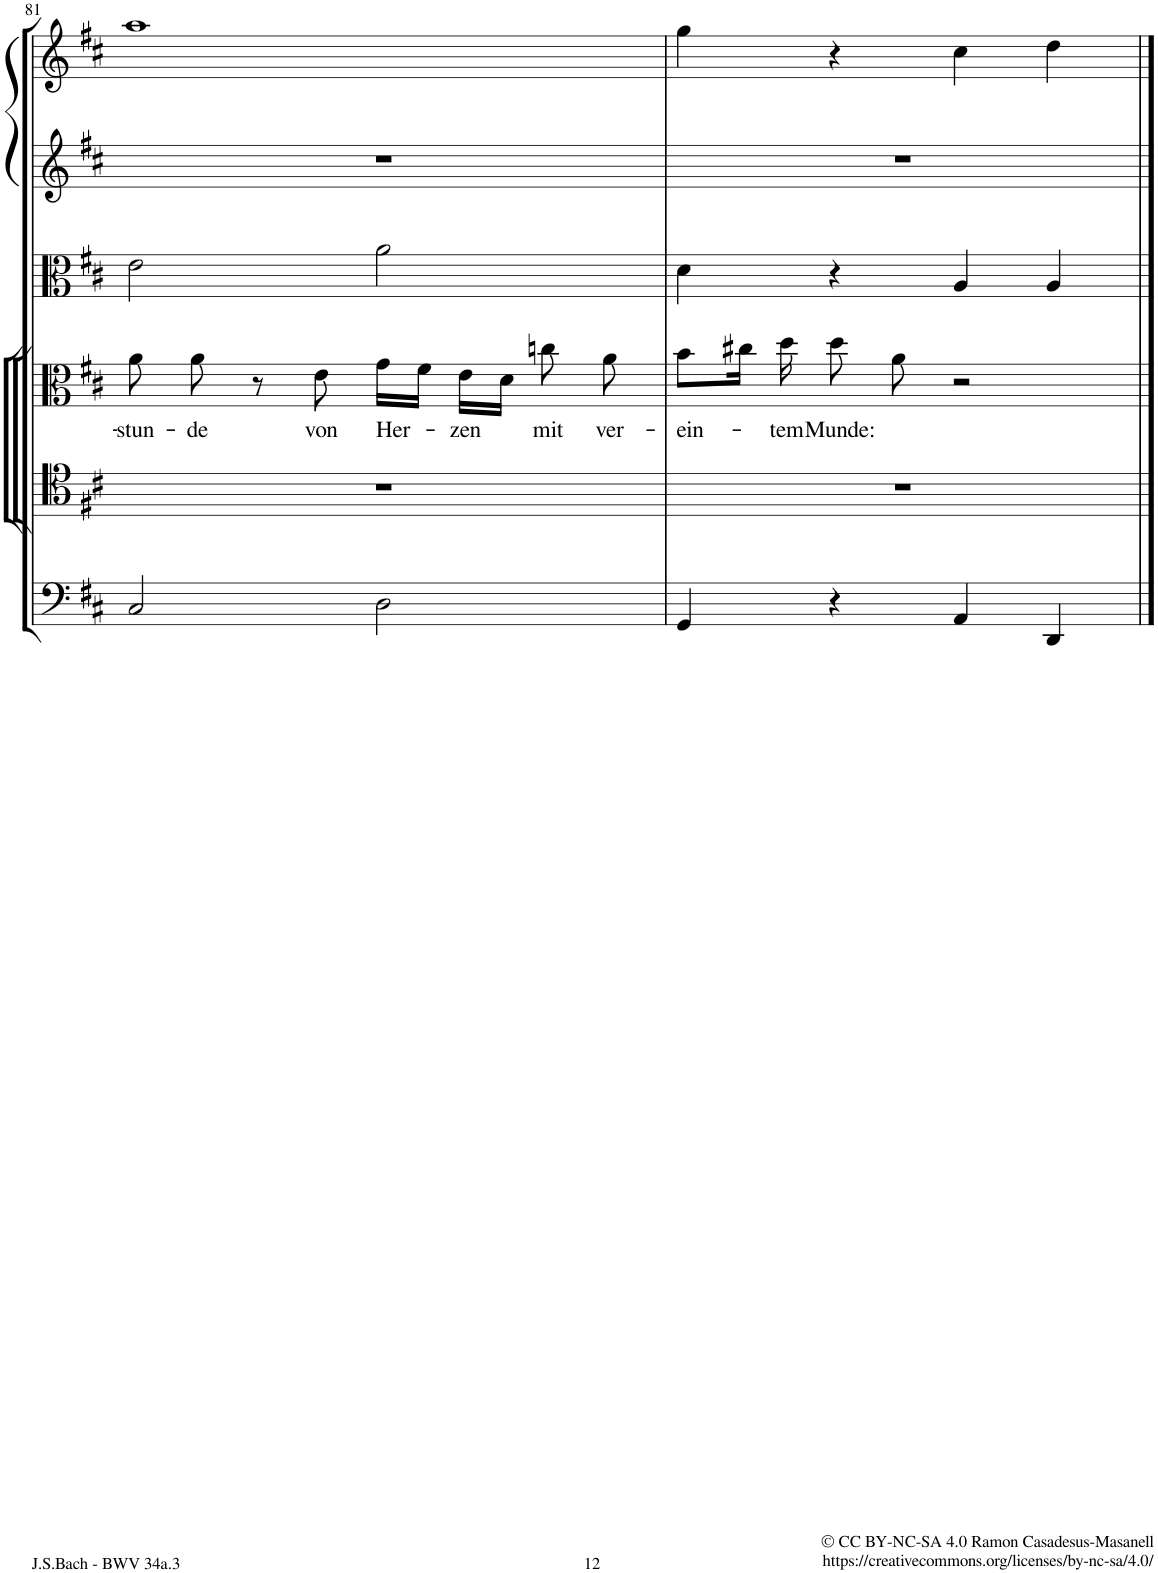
**kern	**kern	**kern	**text	**kern	**kern	**kern
*part6	*part5	*part4	*part4	*part3	*part2	*part1
*staff6	*staff5	*staff4	*staff4	*staff3	*staff2	*staff1
*I"Continuo	*I"Tenore	*I"Alto	*	*I"Viola	*I"Violino II	*I"Violino I
*	*	*	*	*I'Vla	*I'Vln	*I'Vln
!!LO:PB:g=z
*clefF4	*clefC4	*clefC3	*	*clefC3	*clefG2	*clefG2
*k[f#c#]	*k[f#c#]	*k[f#c#]	*	*k[f#c#]	*k[f#c#]	*k[f#c#]
*M4/4	*M4/4	*M4/4	*	*M4/4	*M4/4	*M4/4
*met(c)	*met(c)	*met(c)	*	*met(c)	*met(c)	*met(c)
=81	=81	=81	=81	=81	=81	=81
!	!	!	!LO:LY:b	!	!	!
2C#/	1r	8a\	-stun-	2e\	1r	1aa
!	!	!	!LO:LY:b	!	!	!
.	.	8a\	-de	.	.	.
.	.	8r	.	.	.	.
!	!	!	!LO:LY:b	!	!	!
.	.	8e\	von	.	.	.
!	!	!	!LO:LY:b	!	!	!
2D\	.	16g\LL	Her-	2a\	.	.
.	.	16f#\JJ	.	.	.	.
!	!	!	!LO:LY:b	!	!	!
.	.	16e\LL	-zen	.	.	.
.	.	16d\JJ	.	.	.	.
!	!	!	!LO:LY:b	!	!	!
.	.	8ccn\	mit	.	.	.
!	!	!	!LO:LY:b	!	!	!
.	.	8a\	ver-	.	.	.
=82	=82	=82	=82	=82	=82	=82
!	!	!	!LO:LY:b	!	!	!
4GG/	1r	8b\L	-ein-	4d\	1r	4gg\
.	.	16cc#X\Jk	.	.	.	.
!	!	!	!LO:LY:b	!	!	!
.	.	16dd\	-tem	.	.	.
!	!	!	!LO:LY:b	!	!	!
4r	.	8dd\	Munde:	4r	.	4r
.	.	8a\	.	.	.	.
4AA/	.	2r	.	4A/	.	4cc#\
4DD/	.	.	.	4A/	.	4dd\
==	==	==	==	==	==	==
*-	*-	*-	*-	*-	*-	*-
